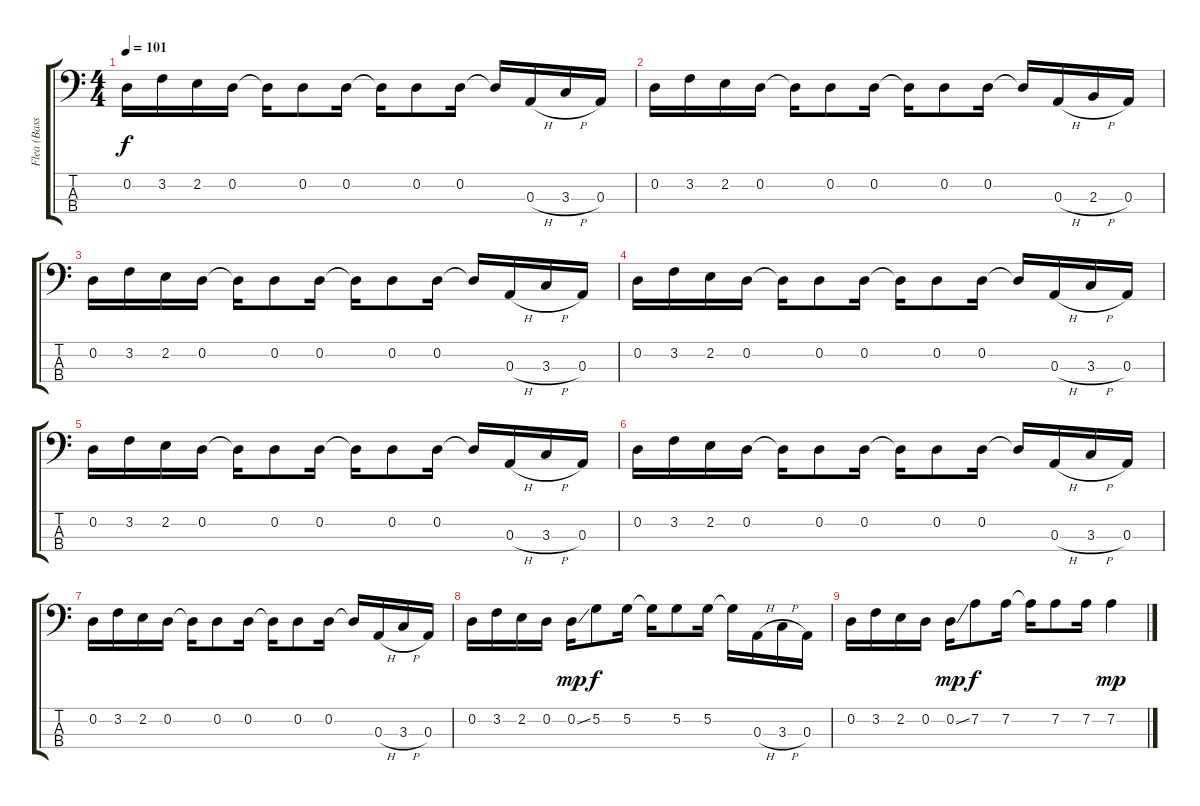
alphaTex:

\track ("Flea (Bass)" "Flea (Bass") {instrument slapbass1}
\staff {score tabs}
\tuning (G2 D2 A1 E1) {hide}
\ts (4 4)
\tempo 101
\clef f4
\ks c
0.2.16{dy f} 3.2.16 2.2.16 0.2.16 0.2{t}.16 0.2.8 0.2.16 0.2{t}.16 0.2.8 0.2.16 0.2{t}.16 0.3{h}.16 3.3{h}.16 0.3.16 |
0.2.16 3.2.16 2.2.16 0.2.16 0.2{t}.16 0.2.8 0.2.16 0.2{t}.16 0.2.8 0.2.16 0.2{t}.16 0.3{h}.16 2.3{h}.16 0.3.16 |
0.2.16 3.2.16 2.2.16 0.2.16 0.2{t}.16 0.2.8 0.2.16 0.2{t}.16 0.2.8 0.2.16 0.2{t}.16 0.3{h}.16 3.3{h}.16 0.3.16 |
0.2.16 3.2.16 2.2.16 0.2.16 0.2{t}.16 0.2.8 0.2.16 0.2{t}.16 0.2.8 0.2.16 0.2{t}.16 0.3{h}.16 3.3{h}.16 0.3.16 |
0.2.16 3.2.16 2.2.16 0.2.16 0.2{t}.16 0.2.8 0.2.16 0.2{t}.16 0.2.8 0.2.16 0.2{t}.16 0.3{h}.16 3.3{h}.16 0.3.16 |
0.2.16 3.2.16 2.2.16 0.2.16 0.2{t}.16 0.2.8 0.2.16 0.2{t}.16 0.2.8 0.2.16 0.2{t}.16 0.3{h}.16 3.3{h}.16 0.3.16 |
0.2.16 3.2.16 2.2.16 0.2.16 0.2{t}.16 0.2.8 0.2.16 0.2{t}.16 0.2.8 0.2.16 0.2{t}.16 0.3{h}.16 3.3{h}.16 0.3.16 |
0.2.16 3.2.16 2.2.16 0.2.16 0.2{ss}.16{dy mp} 5.2.8{dy f} 5.2.16 5.2{t}.16 5.2.8 5.2.16 5.2{t}.16 0.3{h}.16 3.3{h}.16 0.3.16 |
0.2.16 3.2.16 2.2.16 0.2.16 0.2{ss}.16{dy mp} 7.2.8{dy f} 7.2.16 7.2{t}.16 7.2.8 7.2.16 7.2.4{dy mp}
